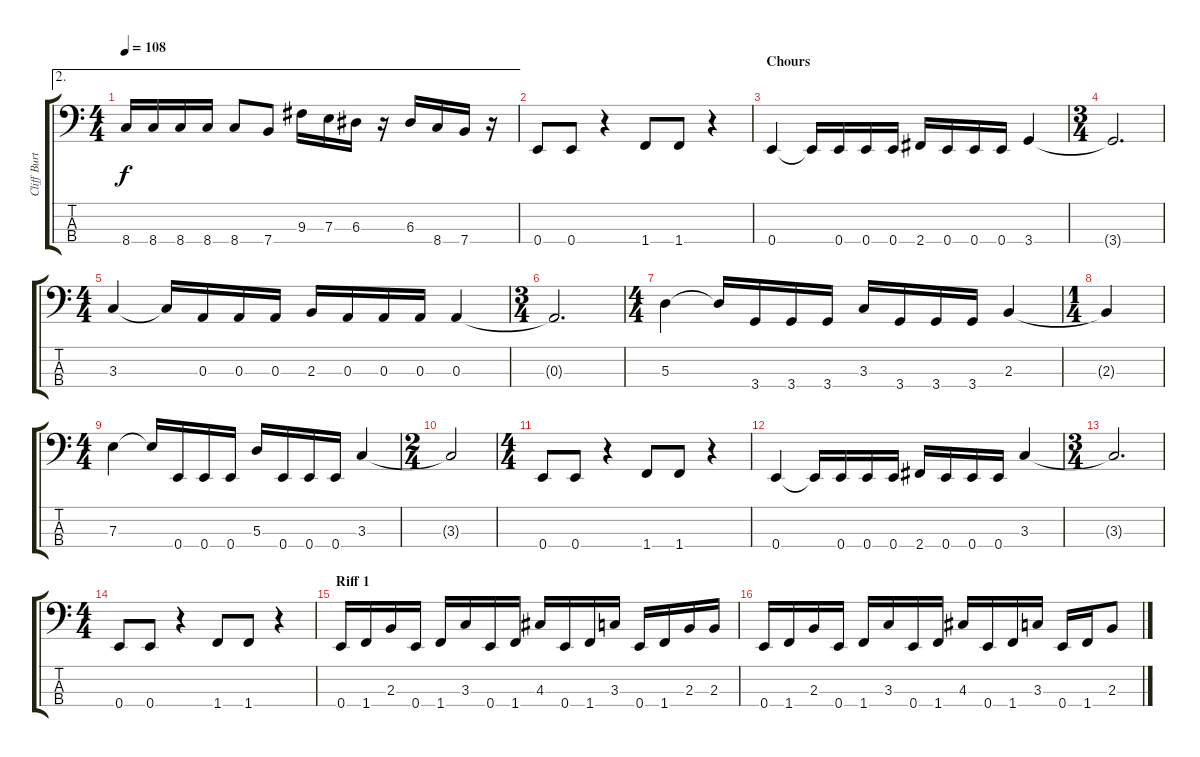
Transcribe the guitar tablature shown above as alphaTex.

\track ("Cliff Burton (bass guitar)" "Cliff Burt") {instrument electricbassfinger}
\staff {score tabs}
\tuning (G2 D2 A1 E1) {hide}
\ae 2
\ts (4 4)
\tempo 108
\clef f4
\ks c
8.4.16{dy f} 8.4.16 8.4.16 8.4.16 8.4.8 7.4.8 9.3.16 7.3.16 6.3.16 r.16 6.3.16 8.4.16 7.4.16 r.16 |
0.4.8 0.4.8 r.4 1.4.8 1.4.8 r.4 |
\section ("" "Chours")
0.4.4 0.4{t}.16 0.4.16 0.4.16 0.4.16 2.4.16 0.4.16 0.4.16 0.4.16 3.4.4 |
\ts (3 4)
3.4{t}.2{d} |
\ts (4 4)
3.3.4 3.3{t}.16 0.3.16 0.3.16 0.3.16 2.3.16 0.3.16 0.3.16 0.3.16 0.3.4 |
\ts (3 4)
0.3{t}.2{d} |
\ts (4 4)
5.3.4 5.3{t}.16 3.4.16 3.4.16 3.4.16 3.3.16 3.4.16 3.4.16 3.4.16 2.3.4 |
\ts (1 4)
2.3{t}.4 |
\ts (4 4)
7.3.4 7.3{t}.16 0.4.16 0.4.16 0.4.16 5.3.16 0.4.16 0.4.16 0.4.16 3.3.4 |
\ts (2 4)
3.3{t}.2 |
\ts (4 4)
0.4.8 0.4.8 r.4 1.4.8 1.4.8 r.4 |
0.4.4 0.4{t}.16 0.4.16 0.4.16 0.4.16 2.4.16 0.4.16 0.4.16 0.4.16 3.3.4 |
\ts (3 4)
3.3{t}.2{d} |
\ts (4 4)
0.4.8 0.4.8 r.4 1.4.8 1.4.8 r.4 |
\section ("" "Riff 1")
0.4.16 1.4.16 2.3.16 0.4.16 1.4.16 3.3.16 0.4.16 1.4.16 4.3.16 0.4.16 1.4.16 3.3.16 0.4.16 1.4.16 2.3.16 2.3.16 |
0.4.16 1.4.16 2.3.16 0.4.16 1.4.16 3.3.16 0.4.16 1.4.16 4.3.16 0.4.16 1.4.16 3.3.16 0.4.16 1.4.16 2.3.8
